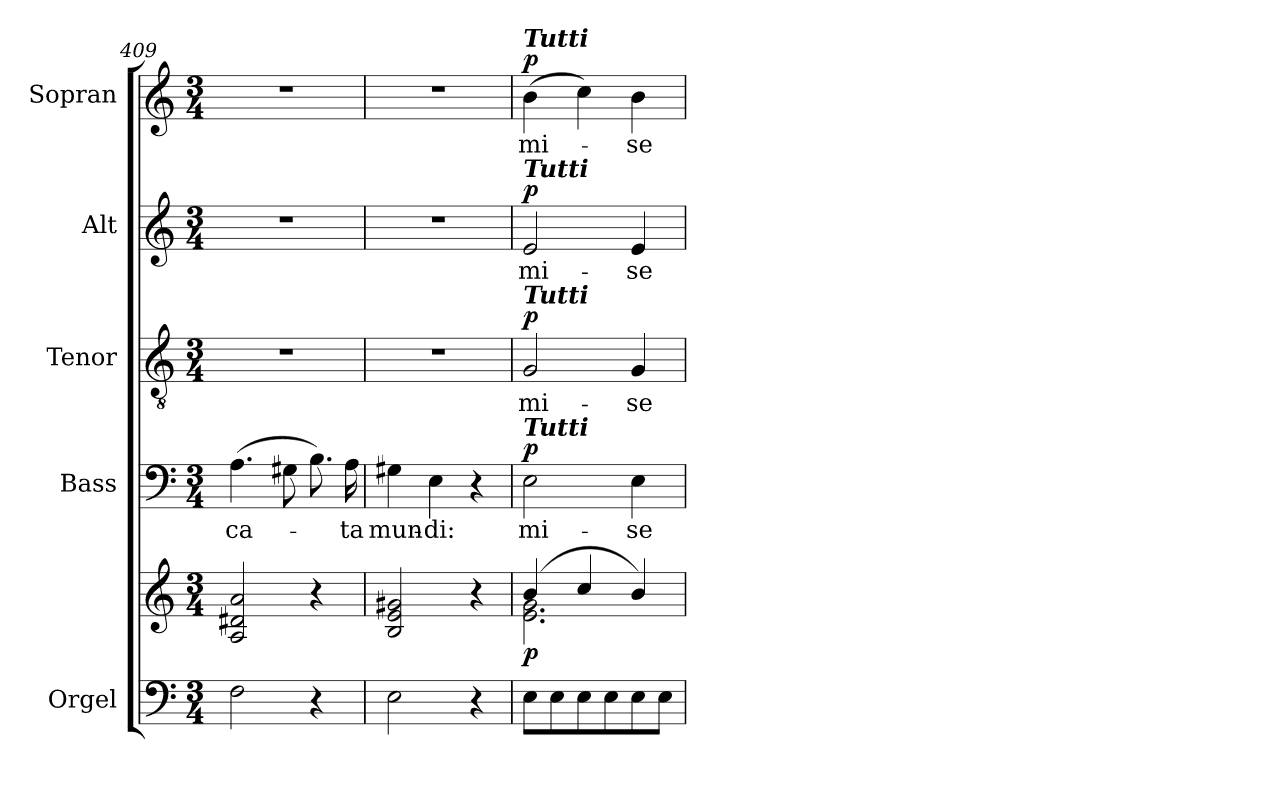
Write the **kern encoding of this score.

**kern	**kern	**dynam	**kern	**text	**dynam	**kern	**text	**dynam	**kern	**text	**dynam	**kern	**text	**dynam
*part5	*part5	*part5	*part4	*part4	*part4	*part3	*part3	*part3	*part2	*part2	*part2	*part1	*part1	*part1
*staff6	*staff5	*staff5/6	*staff4	*staff4	*staff4	*staff3	*staff3	*staff3	*staff2	*staff2	*staff2	*staff1	*staff1	*staff1
*I"Orgel	*	*	*I"Bass	*	*	*I"Tenor	*	*	*I"Alt	*	*	*I"Sopran	*	*
*I'Org.	*	*	*I'B.	*	*	*I'T.	*	*	*I'A.	*	*	*I'S.	*	*
*clefF4	*clefG2	*	*clefF4	*	*	*clefGv2	*	*	*clefG2	*	*	*clefG2	*	*
*k[]	*k[]	*	*k[]	*	*	*k[]	*	*	*k[]	*	*	*k[]	*	*
*C:	*C:	*	*C:	*	*	*C:	*	*	*C:	*	*	*C:	*	*
*M3/4	*M3/4	*	*M3/4	*	*	*M3/4	*	*	*M3/4	*	*	*M3/4	*	*
=409	=409	=409	=409	=409	=409	=409	=409	=409	=409	=409	=409	=409	=409	=409
!	!	!	!	!LO:LY:b	!	!	!	!	!	!	!	!	!	!
2F\	2A/ 2d#X/ 2a/	.	(>4.A\	-ca-	.	2.r	.	.	2.r	.	.	2.r	.	.
.	.	.	8G#X\	.	.	.	.	.	.	.	.	.	.	.
4r	4r	.	8.B\)	.	.	.	.	.	.	.	.	.	.	.
!	!	!	!	!LO:LY:b	!	!	!	!	!	!	!	!	!	!
.	.	.	16A\	-ta	.	.	.	.	.	.	.	.	.	.
=410	=410	=410	=410	=410	=410	=410	=410	=410	=410	=410	=410	=410	=410	=410
!	!	!	!	!LO:LY:b	!	!	!	!	!	!	!	!	!	!
2E\	2B/ 2e/ 2g#X/	.	4G#X\	mun-	.	2.r	.	.	2.r	.	.	2.r	.	.
!	!	!	!	!LO:LY:b	!	!	!	!	!	!	!	!	!	!
.	.	.	4E\	-di:	.	.	.	.	.	.	.	.	.	.
4r	4r	.	4r	.	.	.	.	.	.	.	.	.	.	.
=411	=411	=411	=411	=411	=411	=411	=411	=411	=411	=411	=411	=411	=411	=411
*	*^	*	*	*	*	*	*	*	*	*	*	*	*	*
!	!	!	!	!	!	!	!	!	!	!	!	!	!LO:TX:a:Bi:t=Tutti	!	!
!	!	!	!	!	!	!	!	!	!	!LO:TX:a:Bi:t=Tutti	!	!	!	!	!
!	!	!	!	!	!	!	!LO:TX:a:Bi:t=Tutti	!	!	!	!	!	!	!	!
!	!	!	!	!LO:TX:a:Bi:t=Tutti	!	!	!	!	!	!	!	!	!	!	!
!	!	!	!LO:DY:b	!	!LO:LY:b	!LO:DY:a	!	!LO:LY:b	!LO:DY:a	!	!LO:LY:b	!LO:DY:a	!	!LO:LY:b	!LO:DY:a
8E\L	(4b/	2.e\ 2.g\	p	2E\	mi-	p	2G/	mi-	p	2e/	mi-	p	(>4b\	mi-	p
8E\	.	.	.	.	.	.	.	.	.	.	.	.	.	.	.
8E\	4cc/	.	.	.	.	.	.	.	.	.	.	.	4cc\)	.	.
8E\	.	.	.	.	.	.	.	.	.	.	.	.	.	.	.
!	!	!	!	!	!LO:LY:b	!	!	!LO:LY:b	!	!	!LO:LY:b	!	!	!LO:LY:b	!
8E\	4b/)	.	.	4E\	-se-	.	4G/	-se-	.	4e/	-se-	.	4b\	-se-	.
8E\J	.	.	.	.	.	.	.	.	.	.	.	.	.	.	.
*	*v	*v	*	*	*	*	*	*	*	*	*	*	*	*	*
=	=	=	=	=	=	=	=	=	=	=	=	=	=	=
*-	*-	*-	*-	*-	*-	*-	*-	*-	*-	*-	*-	*-	*-	*-
